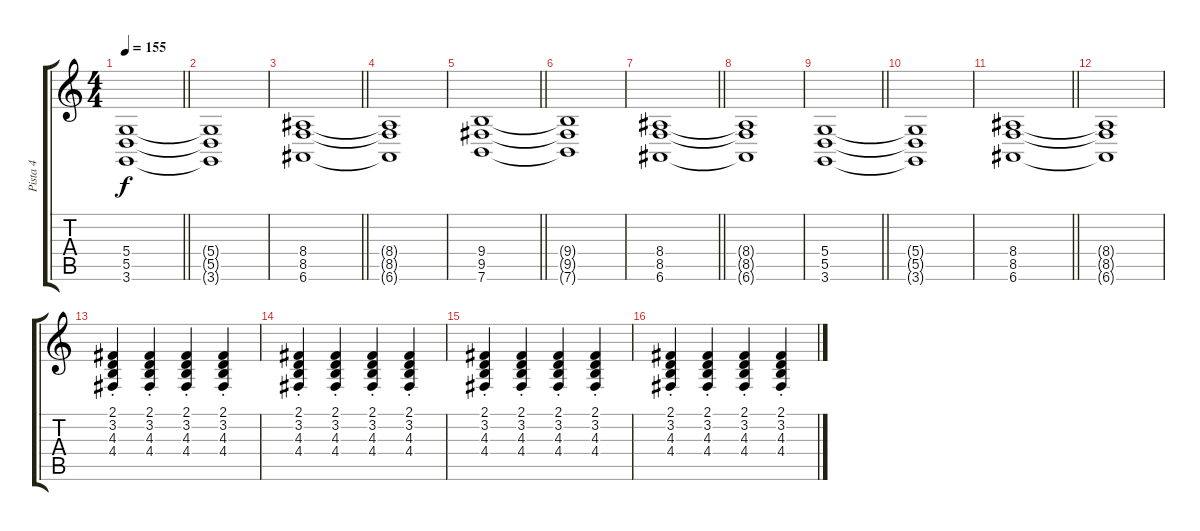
\track ("Pista 4" "Pista 4") {instrument drawbarorgan}
\staff {score tabs}
\tuning (E4 B3 G3 D3 A2 E2) {hide}
\ts (4 4)
\tempo 155
\clef g2
\barLineRight lightlight
\ks c
(5.4 5.5 3.6).1{dy f} |
(5.4{t} 5.5{t} 3.6{t}).1 |
\barLineRight lightlight
(8.4 8.5 6.6).1 |
(8.4{t} 8.5{t} 6.6{t}).1 |
\barLineRight lightlight
(9.4 9.5 7.6).1 |
(9.4{t} 9.5{t} 7.6{t}).1 |
\barLineRight lightlight
(8.4 8.5 6.6).1 |
(8.4{t} 8.5{t} 6.6{t}).1 |
\barLineRight lightlight
(5.4 5.5 3.6).1 |
(5.4{t} 5.5{t} 3.6{t}).1 |
\barLineRight lightlight
(8.4 8.5 6.6).1 |
(8.4{t} 8.5{t} 6.6{t}).1 |
(2.1{st} 3.2{st} 4.3{st} 4.4{st}).4{volume 12 instrument drawbarorgan} (2.1{st} 3.2{st} 4.3{st} 4.4{st}).4 (2.1{st} 3.2{st} 4.3{st} 4.4{st}).4 (2.1{st} 3.2{st} 4.3{st} 4.4{st}).4 |
(2.1{st} 3.2{st} 4.3{st} 4.4{st}).4 (2.1{st} 3.2{st} 4.3{st} 4.4{st}).4 (2.1{st} 3.2{st} 4.3{st} 4.4{st}).4 (2.1{st} 3.2{st} 4.3{st} 4.4{st}).4 |
(2.1{st} 3.2{st} 4.3{st} 4.4{st}).4 (2.1{st} 3.2{st} 4.3{st} 4.4{st}).4 (2.1{st} 3.2{st} 4.3{st} 4.4{st}).4 (2.1{st} 3.2{st} 4.3{st} 4.4{st}).4 |
(2.1{st} 3.2{st} 4.3{st} 4.4{st}).4 (2.1{st} 3.2{st} 4.3{st} 4.4{st}).4 (2.1{st} 3.2{st} 4.3{st} 4.4{st}).4 (2.1{st} 3.2{st} 4.3{st} 4.4{st}).4
